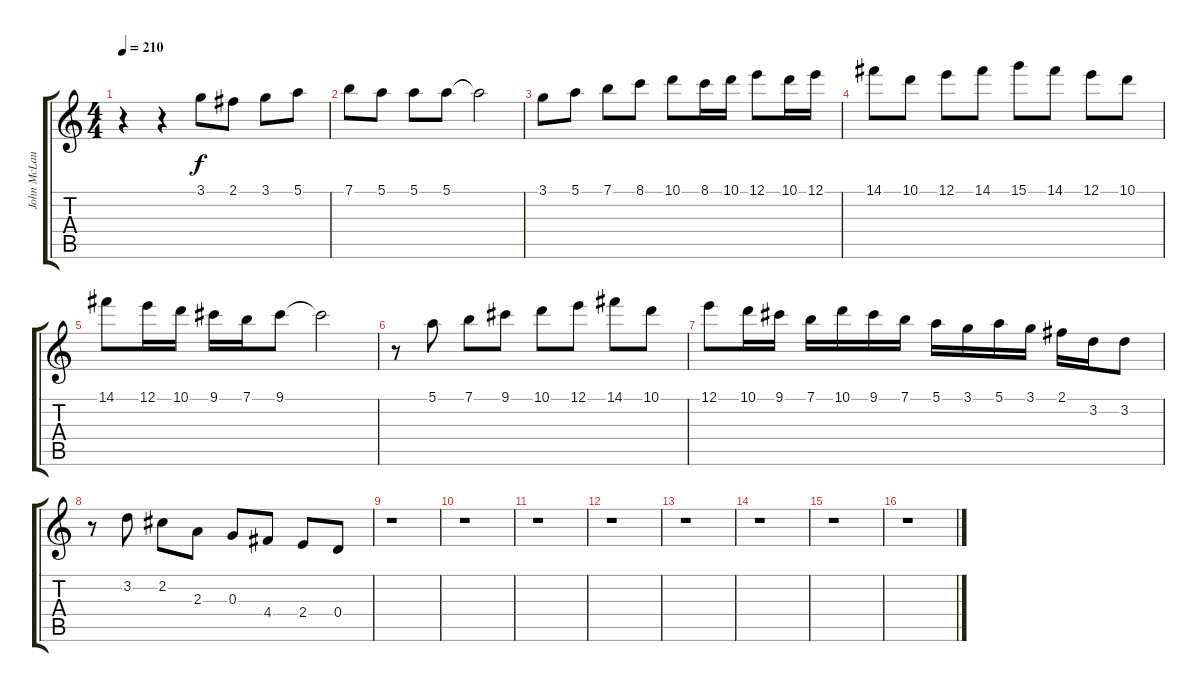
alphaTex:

\track ("John McLaughlin" "John McLau") {instrument acousticguitarnylon}
\staff {score tabs}
\tuning (E4 B3 G3 D3 A2 E2) {hide}
\ts (4 4)
\tempo 210
\clef g2
\ks c
r.4{dy f} r.4 3.1.8 2.1.8 3.1.8 5.1.8 |
7.1.8 5.1.8 5.1.8 5.1.8 5.1{t}.2 |
3.1.8 5.1.8 7.1.8 8.1.8 10.1.8 8.1.16 10.1.16 12.1.8 10.1.16 12.1.16 |
14.1.8 10.1.8 12.1.8 14.1.8 15.1.8 14.1.8 12.1.8 10.1.8 |
14.1.8 12.1.16 10.1.16 9.1.16 7.1.16 9.1.8 9.1{t}.2 |
r.8 5.1.8 7.1.8 9.1.8 10.1.8 12.1.8 14.1.8 10.1.8 |
12.1.8 10.1.16 9.1.16 7.1.16 10.1.16 9.1.16 7.1.16 5.1.16 3.1.16 5.1.16 3.1.16 2.1.16 3.2.16 3.2.8 |
r.8 3.2.8 2.2.8 2.3.8 0.3.8 4.4.8 2.4.8 0.4.8 |
r.1 |
r.1 |
r.1 |
r.1 |
r.1 |
r.1 |
r.1 |
r.1
